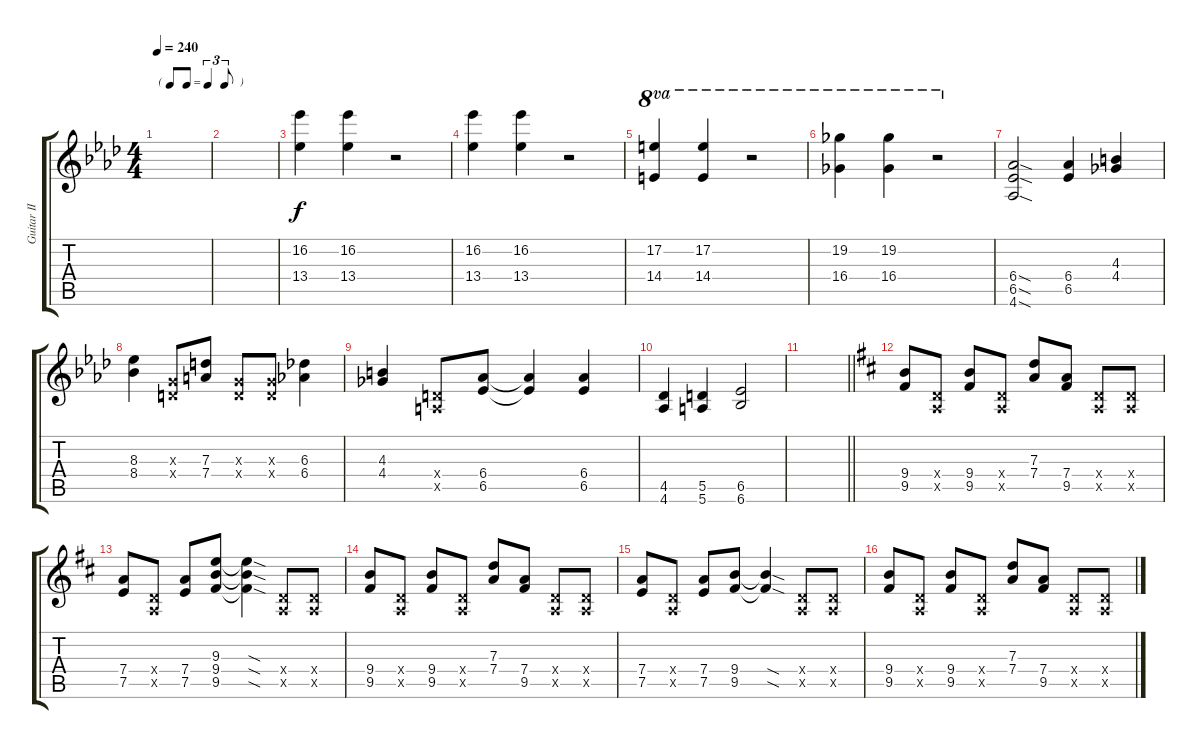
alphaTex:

\track ("Guitar II (Nakano Azusa)" "Guitar II ") {instrument distortionguitar}
\staff {score tabs}
\tuning (E4 B3 G3 D3 A2 E2) {hide}
\ts (4 4)
\tf triplet8th
\tempo 240
\clef g2
\ks ab
|
|
(16.2 13.4).4 (16.2 13.4).4 r.2 |
(16.2 13.4).4 (16.2 13.4).4 r.2 |
(17.2 14.4).4{ot 8va} (17.2 14.4).4{ot 8va} r.2{ot 8va} |
(19.2 16.4).4{ot 8va} (19.2 16.4).4{ot 8va} r.2{ot 8va} |
(6.4{sod} 6.5{sod} 4.6{sod}).2 (6.4 6.5).4 (4.3 4.4).4 |
(8.3 8.4).4 (0.3{x} 0.4{x}).8 (7.3 7.4).8 (0.3{x} 0.4{x}).8 (0.3{x} 0.4{x}).8 (6.3 6.4).4 |
(4.3 4.4).4 (0.4{x} 0.5{x}).8 (6.4 6.5).8 (6.4{t} 6.5{t}).4 (6.4 6.5).4 |
(4.5 4.6).4 (5.5 5.6).4 (6.5 6.6).2 |
\barLineRight lightlight
|
\ks d
(9.4 9.5).8 (0.4{x} 0.5{x}).8 (9.4 9.5).8 (0.4{x} 0.5{x}).8 (7.3 7.4).8 (7.4 9.5).8 (0.4{x} 0.5{x}).8 (0.4{x} 0.5{x}).8 |
(7.4 7.5).8 (0.4{x} 0.5{x}).8 (7.4 7.5).8 (9.3 9.4 9.5).8 (9.3{sod t} 9.4{sod t} 9.5{sod t}).4 (0.4{x} 0.5{x}).8 (0.4{x} 0.5{x}).8 |
(9.4 9.5).8 (0.4{x} 0.5{x}).8 (9.4 9.5).8 (0.4{x} 0.5{x}).8 (7.3 7.4).8 (7.4 9.5).8 (0.4{x} 0.5{x}).8 (0.4{x} 0.5{x}).8 |
(7.4 7.5).8 (0.4{x} 0.5{x}).8 (7.4 7.5).8 (9.4 9.5).8 (9.4{sod t} 9.5{sod t}).4 (0.4{x} 0.5{x}).8 (0.4{x} 0.5{x}).8 |
(9.4 9.5).8 (0.4{x} 0.5{x}).8 (9.4 9.5).8 (0.4{x} 0.5{x}).8 (7.3 7.4).8 (7.4 9.5).8 (0.4{x} 0.5{x}).8 (0.4{x} 0.5{x}).8
